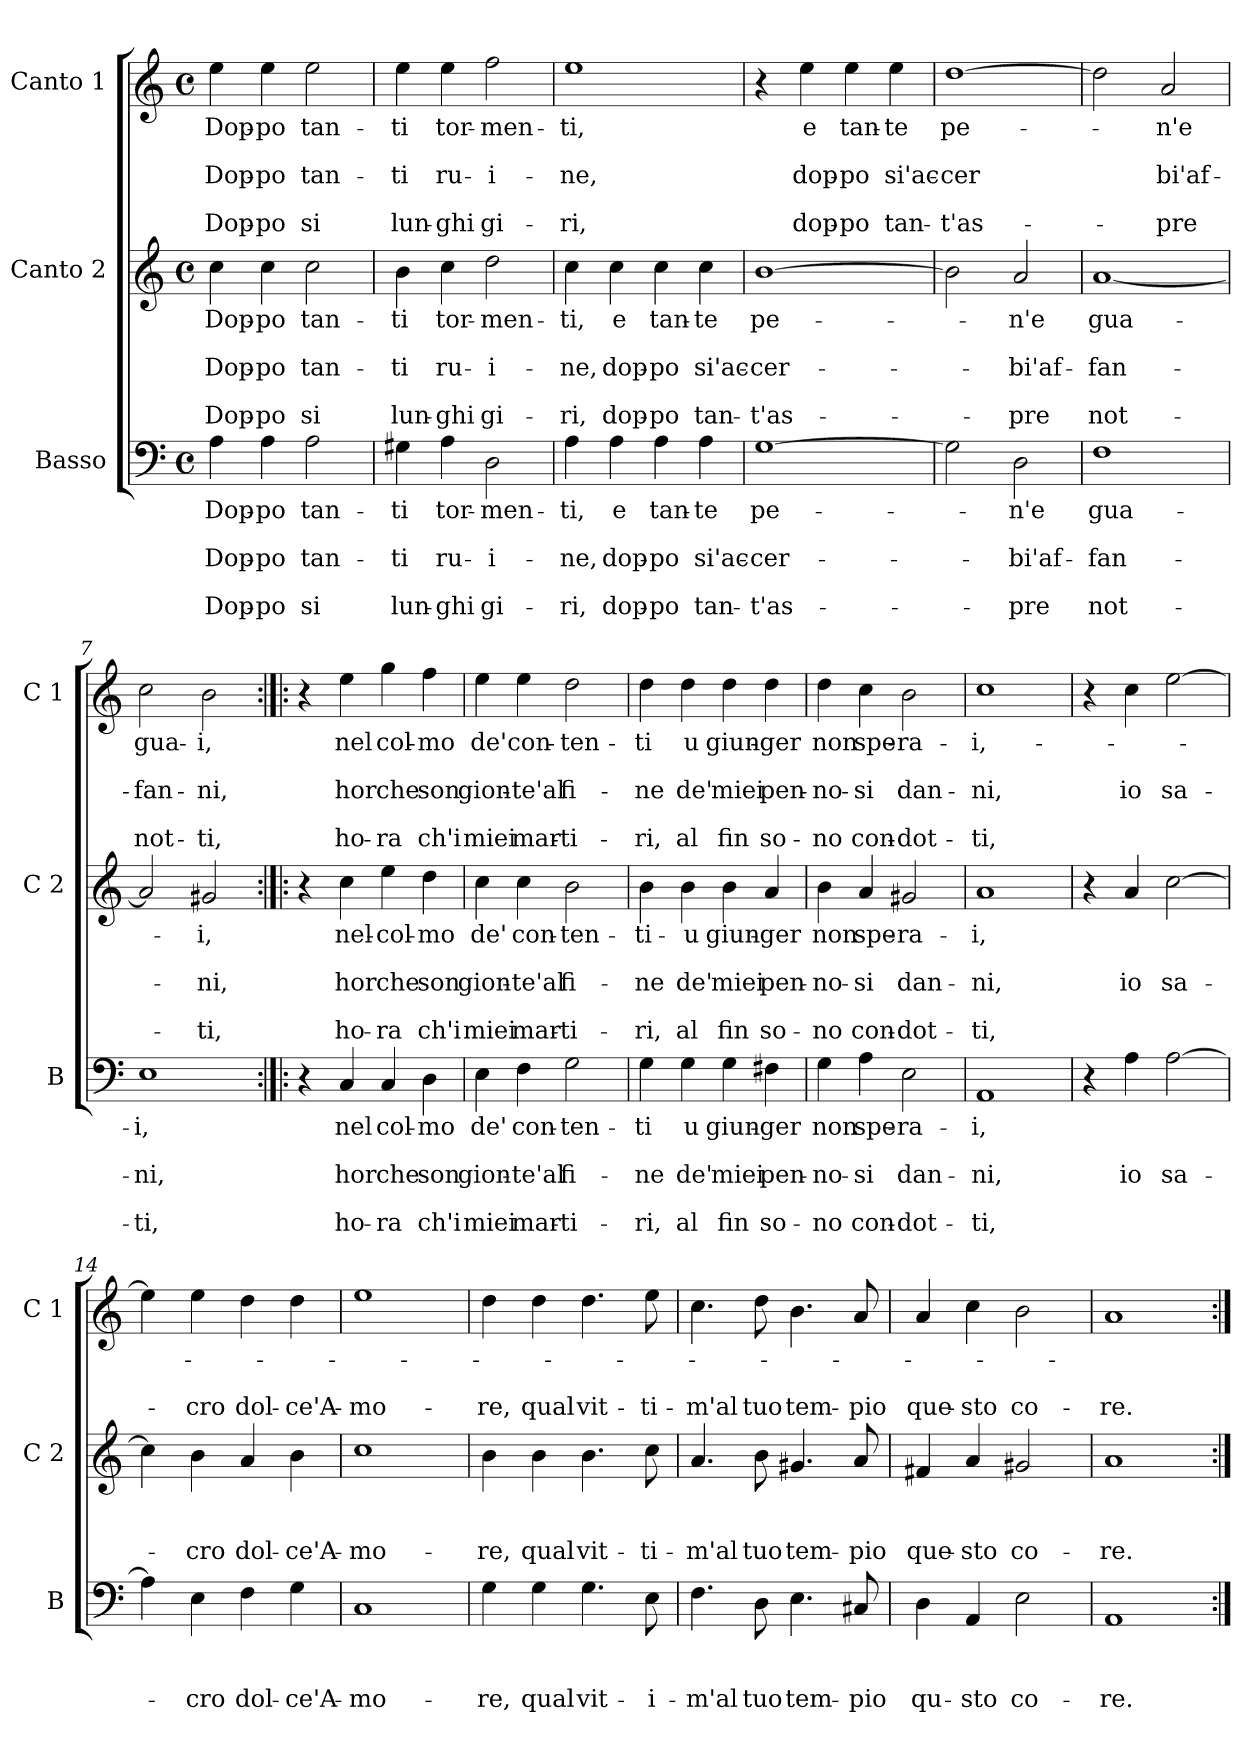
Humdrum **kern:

**kern	**text	**text	**text	**text	**text	**kern	**text	**text	**text	**text	**text	**kern	**text	**text	**text	**text	**text
*part3	*part3	*part3	*part3	*part3	*part3	*part2	*part2	*part2	*part2	*part2	*part2	*part1	*part1	*part1	*part1	*part1	*part1
*staff3	*staff3	*staff3	*staff3	*staff3	*staff3	*staff2	*staff2	*staff2	*staff2	*staff2	*staff2	*staff1	*staff1	*staff1	*staff1	*staff1	*staff1
*I"Basso	*	*	*	*	*	*I"Canto 2	*	*	*	*	*	*I"Canto 1	*	*	*	*	*
*I'B	*	*	*	*	*	*I'C 2	*	*	*	*	*	*I'C 1	*	*	*	*	*
*clefF4	*	*	*	*	*	*clefG2	*	*	*	*	*	*clefG2	*	*	*	*	*
*k[]	*	*	*	*	*	*k[]	*	*	*	*	*	*k[]	*	*	*	*	*
*C:	*	*	*	*	*	*C:	*	*	*	*	*	*C:	*	*	*	*	*
*M4/4	*	*	*	*	*	*M4/4	*	*	*	*	*	*M4/4	*	*	*	*	*
*met(c)	*	*	*	*	*	*met(c)	*	*	*	*	*	*met(c)	*	*	*	*	*
=1	=1	=1	=1	=1	=1	=1	=1	=1	=1	=1	=1	=1	=1	=1	=1	=1	=1
!	!LO:LY:b	!	!LO:LY:b	!	!LO:LY:b	!	!LO:LY:b	!	!LO:LY:b	!	!LO:LY:b	!	!LO:LY:b	!	!LO:LY:b	!	!LO:LY:b
4A\	Dop-	.	Dop-	.	Dop-	4cc\	Dop-	.	Dop-	.	Dop-	4ee\	Dop-	.	Dop-	.	Dop-
!	!LO:LY:b	!	!LO:LY:b	!	!LO:LY:b	!	!LO:LY:b	!	!LO:LY:b	!	!LO:LY:b	!	!LO:LY:b	!	!LO:LY:b	!	!LO:LY:b
4A\	-po	.	-po	.	-po	4cc\	-po	.	-po	.	-po	4ee\	-po	.	-po	.	-po
!	!LO:LY:b	!	!LO:LY:b	!	!LO:LY:b	!	!LO:LY:b	!	!LO:LY:b	!	!LO:LY:b	!	!LO:LY:b	!	!LO:LY:b	!	!LO:LY:b
2A\	tan-	.	tan-	.	si	2cc\	tan-	.	tan-	.	si	2ee\	tan-	.	tan-	.	si
=2	=2	=2	=2	=2	=2	=2	=2	=2	=2	=2	=2	=2	=2	=2	=2	=2	=2
!	!LO:LY:b	!	!LO:LY:b	!	!LO:LY:b	!	!LO:LY:b	!	!LO:LY:b	!	!LO:LY:b	!	!LO:LY:b	!	!LO:LY:b	!	!LO:LY:b
4G#X\	-ti	.	-ti	.	lun-	4b\	-ti	.	-ti	.	lun-	4ee\	-ti	.	-ti	.	lun-
!	!LO:LY:b	!	!LO:LY:b	!	!LO:LY:b	!	!LO:LY:b	!	!LO:LY:b	!	!LO:LY:b	!	!LO:LY:b	!	!LO:LY:b	!	!LO:LY:b
4A\	tor-	.	ru-	.	-ghi	4cc\	tor-	.	ru-	.	-ghi	4ee\	tor-	.	ru-	.	-ghi
!	!LO:LY:b	!	!LO:LY:b	!	!LO:LY:b	!	!LO:LY:b	!	!LO:LY:b	!	!LO:LY:b	!	!LO:LY:b	!	!LO:LY:b	!	!LO:LY:b
2D\	-men-	.	-i-	.	gi-	2dd\	-men-	.	-i-	.	gi-	2ff\	-men-	.	-i-	.	gi-
=3	=3	=3	=3	=3	=3	=3	=3	=3	=3	=3	=3	=3	=3	=3	=3	=3	=3
!	!LO:LY:b	!	!LO:LY:b	!	!LO:LY:b	!	!LO:LY:b	!	!LO:LY:b	!	!LO:LY:b	!	!LO:LY:b	!	!LO:LY:b	!	!LO:LY:b
4A\	-ti,	.	-ne,	.	-ri,	4cc\	-ti,	.	-ne,	.	-ri,	1ee	-ti,	.	-ne,	.	-ri,
!	!LO:LY:b	!	!LO:LY:b	!	!LO:LY:b	!	!LO:LY:b	!	!LO:LY:b	!	!LO:LY:b	!	!	!	!	!	!
4A\	e	.	dop-	.	dop-	4cc\	e	.	dop-	.	dop-	.	.	.	.	.	.
!	!LO:LY:b	!	!LO:LY:b	!	!LO:LY:b	!	!LO:LY:b	!	!LO:LY:b	!	!LO:LY:b	!	!	!	!	!	!
4A\	tan-	.	-po	.	-po	4cc\	tan-	.	-po	.	-po	.	.	.	.	.	.
!	!LO:LY:b	!	!LO:LY:b	!	!LO:LY:b	!	!LO:LY:b	!	!LO:LY:b	!	!LO:LY:b	!	!	!	!	!	!
4A\	-te	.	si'ac-	.	tan-	4cc\	-te	.	si'ac-	.	tan-	.	.	.	.	.	.
=4	=4	=4	=4	=4	=4	=4	=4	=4	=4	=4	=4	=4	=4	=4	=4	=4	=4
!	!LO:LY:b	!	!LO:LY:b	!	!LO:LY:b	!	!LO:LY:b	!	!LO:LY:b	!	!LO:LY:b	!	!	!	!	!	!
[1G	pe-	.	-cer-	.	-t'as-	[1b	pe-	.	-cer-	.	-t'as-	4r	.	.	.	.	.
!	!	!	!	!	!	!	!	!	!	!	!	!	!LO:LY:b	!	!LO:LY:b	!	!LO:LY:b
.	.	.	.	.	.	.	.	.	.	.	.	4ee\	e	.	dop-	.	dop-
!	!	!	!	!	!	!	!	!	!	!	!	!	!LO:LY:b	!	!LO:LY:b	!	!LO:LY:b
.	.	.	.	.	.	.	.	.	.	.	.	4ee\	tan-	.	-po	.	-po
!	!	!	!	!	!	!	!	!	!	!	!	!	!LO:LY:b	!	!LO:LY:b	!	!LO:LY:b
.	.	.	.	.	.	.	.	.	.	.	.	4ee\	-te	.	si'ac-	.	tan-
!!LO:LB:g=z
=5	=5	=5	=5	=5	=5	=5	=5	=5	=5	=5	=5	=5	=5	=5	=5	=5	=5
!	!	!	!	!	!	!	!	!	!	!	!	!	!LO:LY:b	!	!LO:LY:b	!	!LO:LY:b
2G\]	.	.	.	.	.	2b\]	.	.	.	.	.	[1dd	pe-	.	-cer	.	-t'as-
!	!LO:LY:b	!	!LO:LY:b	!	!LO:LY:b	!	!LO:LY:b	!	!LO:LY:b	!	!LO:LY:b	!	!	!	!	!	!
2D\	-n'e	.	-bi'af-	.	-pre	2a/	-n'e	.	-bi'af-	.	-pre	.	.	.	.	.	.
=6	=6	=6	=6	=6	=6	=6	=6	=6	=6	=6	=6	=6	=6	=6	=6	=6	=6
!	!LO:LY:b	!	!LO:LY:b	!	!LO:LY:b	!	!LO:LY:b	!	!LO:LY:b	!	!LO:LY:b	!	!	!	!	!	!
1F	gua-	.	-fan-	.	not-	[1a	gua-	.	-fan-	.	not-	2dd\]	.	.	.	.	.
!	!	!	!	!	!	!	!	!	!	!	!	!	!LO:LY:b	!	!LO:LY:b	!	!LO:LY:b
.	.	.	.	.	.	.	.	.	.	.	.	2a/	-n'e	.	bi'af-	.	-pre
=7	=7	=7	=7	=7	=7	=7	=7	=7	=7	=7	=7	=7	=7	=7	=7	=7	=7
!	!LO:LY:b	!	!LO:LY:b	!	!LO:LY:b	!	!	!	!	!	!	!	!LO:LY:b	!	!LO:LY:b	!	!LO:LY:b
1E	-i,	.	-ni,	.	-ti,	2a/]	.	.	.	.	.	2cc\	gua-	.	-fan-	.	not-
!	!	!	!	!	!	!	!LO:LY:b	!	!LO:LY:b	!	!LO:LY:b	!	!LO:LY:b	!	!LO:LY:b	!	!LO:LY:b
.	.	.	.	.	.	2g#X/	-i,	.	-ni,	.	-ti,	2b\	-i,	.	-ni,	.	-ti,
=8:|!|:	=8:|!|:	=8:|!|:	=8:|!|:	=8:|!|:	=8:|!|:	=8:|!|:	=8:|!|:	=8:|!|:	=8:|!|:	=8:|!|:	=8:|!|:	=8:|!|:	=8:|!|:	=8:|!|:	=8:|!|:	=8:|!|:	=8:|!|:
4r	.	.	.	.	.	4r	.	.	.	.	.	4r	.	.	.	.	.
!	!LO:LY:b	!	!LO:LY:b	!	!LO:LY:b	!	!LO:LY:b	!	!LO:LY:b	!	!LO:LY:b	!	!LO:LY:b	!	!LO:LY:b	!	!LO:LY:b
4C/	nel	.	hor	.	ho-	4cc\	nel-	.	hor	.	ho-	4ee\	nel	.	hor	.	ho-
!	!LO:LY:b	!	!LO:LY:b	!	!LO:LY:b	!	!LO:LY:b	!	!LO:LY:b	!	!LO:LY:b	!	!LO:LY:b	!	!LO:LY:b	!	!LO:LY:b
4C/	col-	.	che	.	-ra	4ee\	-col-	.	che	.	-ra	4gg\	col-	.	che	.	-ra
!	!LO:LY:b	!	!LO:LY:b	!	!LO:LY:b	!	!LO:LY:b	!	!LO:LY:b	!	!LO:LY:b	!	!LO:LY:b	!	!LO:LY:b	!	!LO:LY:b
4D\	-mo	.	son	.	ch'i	4dd\	-mo	.	son	.	ch'i	4ff\	-mo	.	son	.	ch'i
=9	=9	=9	=9	=9	=9	=9	=9	=9	=9	=9	=9	=9	=9	=9	=9	=9	=9
!	!LO:LY:b	!	!LO:LY:b	!	!LO:LY:b	!	!LO:LY:b	!	!LO:LY:b	!	!LO:LY:b	!	!LO:LY:b	!	!LO:LY:b	!	!LO:LY:b
4E\	de'	.	gion-	.	miei	4cc\	de'	.	gion-	.	miei	4ee\	de'	.	gion-	.	miei
!	!LO:LY:b	!	!LO:LY:b	!	!LO:LY:b	!	!LO:LY:b	!	!LO:LY:b	!	!LO:LY:b	!	!LO:LY:b	!	!LO:LY:b	!	!LO:LY:b
4F\	con-	.	-te'al	.	mar-	4cc\	con-	.	-te'al	.	mar-	4ee\	con-	.	-te'al	.	mar-
!	!LO:LY:b	!	!LO:LY:b	!	!LO:LY:b	!	!LO:LY:b	!	!LO:LY:b	!	!LO:LY:b	!	!LO:LY:b	!	!LO:LY:b	!	!LO:LY:b
2G\	-ten-	.	fi-	.	-ti-	2b\	-ten-	.	fi-	.	-ti-	2dd\	-ten-	.	fi-	.	-ti-
!!LO:PB:g=z
=10	=10	=10	=10	=10	=10	=10	=10	=10	=10	=10	=10	=10	=10	=10	=10	=10	=10
!	!LO:LY:b	!	!LO:LY:b	!	!LO:LY:b	!	!LO:LY:b	!	!LO:LY:b	!	!LO:LY:b	!	!LO:LY:b	!	!LO:LY:b	!	!LO:LY:b
4G\	-ti	.	-ne	.	-ri,	4b\	-ti-	.	-ne	.	-ri,	4dd\	-ti	.	-ne	.	-ri,
!	!LO:LY:b	!	!LO:LY:b	!	!LO:LY:b	!	!LO:LY:b	!	!LO:LY:b	!	!LO:LY:b	!	!LO:LY:b	!	!LO:LY:b	!	!LO:LY:b
4G\	u	.	de'	.	al	4b\	-u	.	de'	.	al	4dd\	u	.	de'	.	al
!	!LO:LY:b	!	!LO:LY:b	!	!LO:LY:b	!	!LO:LY:b	!	!LO:LY:b	!	!LO:LY:b	!	!LO:LY:b	!	!LO:LY:b	!	!LO:LY:b
4G\	giun-	.	miei	.	fin	4b\	giun-	.	miei	.	fin	4dd\	giun-	.	miei	.	fin
!	!LO:LY:b	!	!LO:LY:b	!	!LO:LY:b	!	!LO:LY:b	!	!LO:LY:b	!	!LO:LY:b	!	!LO:LY:b	!	!LO:LY:b	!	!LO:LY:b
4F#X\	-ger	.	pen-	.	so-	4a/	-ger	.	pen-	.	so-	4dd\	-ger	.	pen-	.	so-
=11	=11	=11	=11	=11	=11	=11	=11	=11	=11	=11	=11	=11	=11	=11	=11	=11	=11
!	!LO:LY:b	!	!LO:LY:b	!	!LO:LY:b	!	!LO:LY:b	!	!LO:LY:b	!	!LO:LY:b	!	!LO:LY:b	!	!LO:LY:b	!	!LO:LY:b
4G\	non	.	-no-	.	-no	4b\	non	.	-no-	.	-no	4dd\	non	.	-no-	.	-no
!	!LO:LY:b	!	!LO:LY:b	!	!LO:LY:b	!	!LO:LY:b	!	!LO:LY:b	!	!LO:LY:b	!	!LO:LY:b	!	!LO:LY:b	!	!LO:LY:b
4A\	spe-	.	-si	.	con-	4a/	spe-	.	-si	.	con-	4cc\	spe-	.	-si	.	con-
!	!LO:LY:b	!	!LO:LY:b	!	!LO:LY:b	!	!LO:LY:b	!	!LO:LY:b	!	!LO:LY:b	!	!LO:LY:b	!	!LO:LY:b	!	!LO:LY:b
2E\	-ra-	.	dan-	.	-dot-	2g#X/	-ra-	.	dan-	.	-dot-	2b\	-ra-	.	dan-	.	-dot-
=12	=12	=12	=12	=12	=12	=12	=12	=12	=12	=12	=12	=12	=12	=12	=12	=12	=12
!	!LO:LY:b	!	!LO:LY:b	!	!LO:LY:b	!	!LO:LY:b	!	!LO:LY:b	!	!LO:LY:b	!	!LO:LY:b	!	!LO:LY:b	!	!LO:LY:b
1AA	-i,	.	-ni,	.	-ti,	1a	-i,	.	-ni,	.	-ti,	1cc	-i,-	.	-ni,	.	-ti,
=13	=13	=13	=13	=13	=13	=13	=13	=13	=13	=13	=13	=13	=13	=13	=13	=13	=13
4r	.	.	.	.	.	4r	.	.	.	.	.	4r	.	.	.	.	.
!	!	!	!LO:LY:b	!	!	!	!	!	!LO:LY:b	!	!	!	!	!	!LO:LY:b	!	!
4A\	.	.	io	.	.	4a/	.	.	io	.	.	4cc\	.	.	io	.	.
!	!	!	!LO:LY:b	!	!	!	!	!	!LO:LY:b	!	!	!	!	!	!LO:LY:b	!	!
[2A\	.	.	sa-	.	.	[2cc\	.	.	sa-	.	.	[2ee\	.	.	sa-	.	.
=14	=14	=14	=14	=14	=14	=14	=14	=14	=14	=14	=14	=14	=14	=14	=14	=14	=14
4A\]	.	.	.	.	.	4cc\]	.	.	.	.	.	4ee\]	.	.	.	.	.
!	!	!	!LO:LY:b	!	!	!	!	!	!LO:LY:b	!	!	!	!	!	!LO:LY:b	!	!
4E\	.	.	-cro	.	.	4b\	.	.	-cro	.	.	4ee\	.	.	-cro	.	.
!	!	!	!LO:LY:b	!	!	!	!	!	!LO:LY:b	!	!	!	!	!	!LO:LY:b	!	!
4F\	.	.	dol-	.	.	4a/	.	.	dol-	.	.	4dd\	.	.	dol-	.	.
!	!	!	!LO:LY:b	!	!	!	!	!	!LO:LY:b	!	!	!	!	!	!LO:LY:b	!	!
4G\	.	.	-ce'A-	.	.	4b\	.	.	-ce'A-	.	.	4dd\	.	.	-ce'A-	.	.
!!LO:LB:g=z
=15	=15	=15	=15	=15	=15	=15	=15	=15	=15	=15	=15	=15	=15	=15	=15	=15	=15
!	!	!	!LO:LY:b	!	!	!	!	!	!LO:LY:b	!	!	!	!	!	!LO:LY:b	!	!
1C	.	.	-mo-	.	.	1cc	.	.	-mo-	.	.	1ee	.	.	-mo-	.	.
=16	=16	=16	=16	=16	=16	=16	=16	=16	=16	=16	=16	=16	=16	=16	=16	=16	=16
!	!	!	!LO:LY:b	!	!	!	!	!	!LO:LY:b	!	!	!	!	!	!LO:LY:b	!	!
4G\	.	.	-re,	.	.	4b\	.	.	-re,	.	.	4dd\	.	.	-re,	.	.
!	!	!	!LO:LY:b	!	!	!	!	!	!LO:LY:b	!	!	!	!	!	!LO:LY:b	!	!
4G\	.	.	qual	.	.	4b\	.	.	qual	.	.	4dd\	.	.	qual	.	.
!	!	!	!LO:LY:b	!	!	!	!	!	!LO:LY:b	!	!	!	!	!	!LO:LY:b	!	!
4.G\	.	.	vit-	.	.	4.b\	.	.	vit-	.	.	4.dd\	.	.	vit-	.	.
!	!	!	!LO:LY:b	!	!	!	!	!	!LO:LY:b	!	!	!	!	!	!LO:LY:b	!	!
8E\	.	.	-i-	.	.	8cc\	.	.	-ti-	.	.	8ee\	.	.	-ti-	.	.
=17	=17	=17	=17	=17	=17	=17	=17	=17	=17	=17	=17	=17	=17	=17	=17	=17	=17
!	!	!	!LO:LY:b	!	!	!	!	!	!LO:LY:b	!	!	!	!	!	!LO:LY:b	!	!
4.F\	.	.	-m'al	.	.	4.a/	.	.	-m'al	.	.	4.cc\	.	.	-m'al	.	.
!	!	!	!LO:LY:b	!	!	!	!	!	!LO:LY:b	!	!	!	!	!	!LO:LY:b	!	!
8D\	.	.	tuo	.	.	8b\	.	.	tuo	.	.	8dd\	.	.	tuo	.	.
!	!	!	!LO:LY:b	!	!	!	!	!	!LO:LY:b	!	!	!	!	!	!LO:LY:b	!	!
4.E\	.	.	tem-	.	.	4.g#X/	.	.	tem-	.	.	4.b\	.	.	tem-	.	.
!	!	!	!LO:LY:b	!	!	!	!	!	!LO:LY:b	!	!	!	!	!	!LO:LY:b	!	!
8C#X/	.	.	-pio	.	.	8a/	.	.	-pio	.	.	8a/	.	.	-pio	.	.
=18	=18	=18	=18	=18	=18	=18	=18	=18	=18	=18	=18	=18	=18	=18	=18	=18	=18
!	!	!	!LO:LY:b	!	!	!	!	!	!LO:LY:b	!	!	!	!	!	!LO:LY:b	!	!
4D\	.	.	qu-	.	.	4f#X/	.	.	que-	.	.	4a/	.	.	que-	.	.
!	!	!	!LO:LY:b	!	!	!	!	!	!LO:LY:b	!	!	!	!	!	!LO:LY:b	!	!
4AA/	.	.	-sto	.	.	4a/	.	.	-sto	.	.	4cc\	.	.	-sto	.	.
!	!	!	!LO:LY:b	!	!	!	!	!	!LO:LY:b	!	!	!	!	!	!LO:LY:b	!	!
2E\	.	.	co-	.	.	2g#X/	.	.	co-	.	.	2b\	.	.	co-	.	.
=19	=19	=19	=19	=19	=19	=19	=19	=19	=19	=19	=19	=19	=19	=19	=19	=19	=19
!	!	!	!LO:LY:b	!	!	!	!	!	!LO:LY:b	!	!	!	!	!	!LO:LY:b	!	!
1AA	.	.	-re.	.	.	1a	.	.	-re.	.	.	1a	.	.	-re.	.	.
=:|!	=:|!	=:|!	=:|!	=:|!	=:|!	=:|!	=:|!	=:|!	=:|!	=:|!	=:|!	=:|!	=:|!	=:|!	=:|!	=:|!	=:|!
*-	*-	*-	*-	*-	*-	*-	*-	*-	*-	*-	*-	*-	*-	*-	*-	*-	*-
